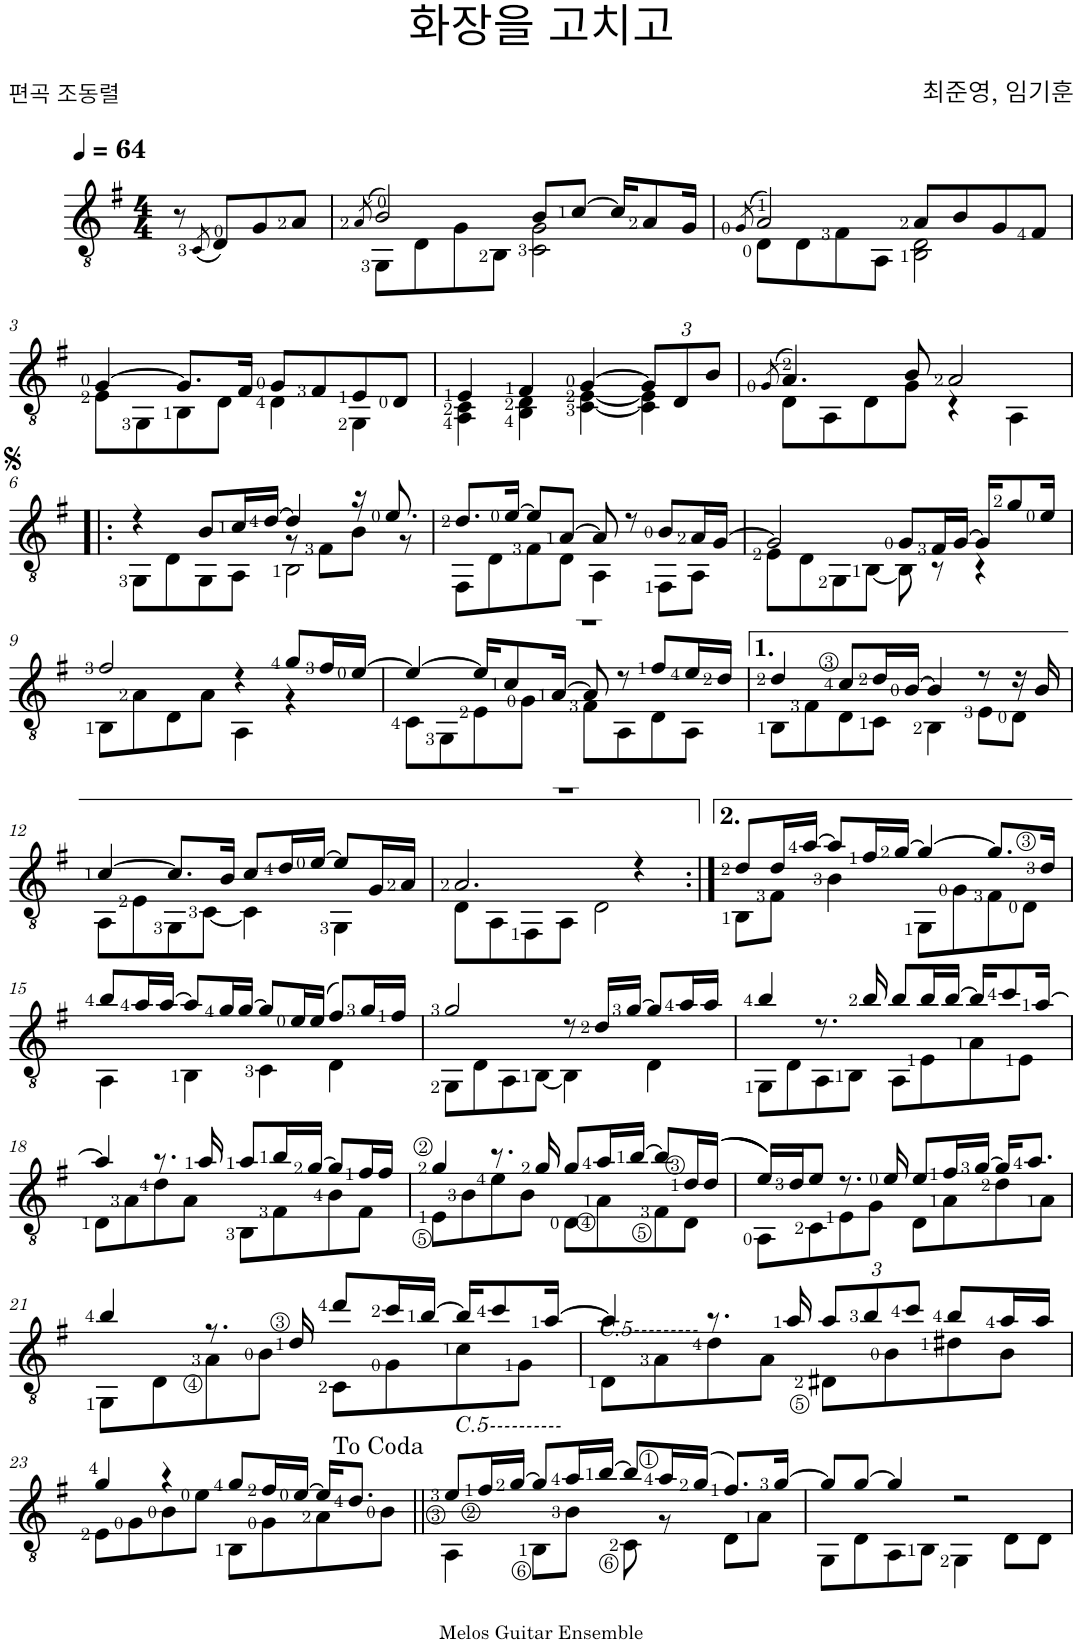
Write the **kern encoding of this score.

**kern
*part1
*staff1
*I"클래식 기타
*clefGv2
*k[f#]
*M4/4
*MM64
=
8r
(8qC/
8D/L)
8G/
8A/J
=1
(8qA/
*^
2B/)	8GG\L
.	8D\
.	8G\
.	8BB\J
8B/L	2C\ 2G\
[8c/J	.
16c/KL]	.
8A/	.
16G/Jk	.
=2	=2
(8qG/	.
2A/)	8D\L
.	8D\
.	8F#\
.	8AA\J
8A/L	2BB\ 2D\
8B/	.
8G/	.
8F#/J	.
!!LO:LB:g=z	!!
=3	=3
[4G/	8E\L
.	8GG\
8.G/L]	8BB\
.	8D\J
16F#/Jk	.
8G/L	4D\
8F#/	.
8E/	4GG\
8D/J	.
=4	=4
4E/	4AA\ 4C\
4F#/	4BB\ 4D\
[4G/	[4C\ [4E\
*Xbrackettup	*
12G/L]	4C\] 4E\]
12D/	.
12B/J	.
=5	=5
(8qG/	.
4.A/)	8D\L
.	8AA\
.	8D\
8B/	8G\J
2A/	4r
.	4AA\
!!LO:LB:g=z	!!
=6!|:	=6!|:
*	*^
4r	8GG\L	2ryy
.	8D\	.
8B/L	8GG\	.
16c/L	8AA\J	.
[16d/JJ	.	.
4d/]	8r	2BB\
.	8F#\L	.
16r	8B\J	.
8.e/	.	.
.	8r	.
=7	=7	=7
8.d/L	8FF#\L	1r
.	8D\	.
[16e/Jk	.	.
8e/L]	8F#\	.
[8A/J	8D\J	.
8A/]	4AA\	.
8r	.	.
8B/L	8FF#\L	.
16A/L	8AA\J	.
[16G/JJ	.	.
*	*v	*v
=8	=8
2G/]	8E\L
.	8D\
.	8GG\
.	[8BB\J
8G/L	8BB\]
16F#/L	8r
[16G/JJ	.
16G/KL]	4r
8g/	.
16e/Jk	.
!!LO:LB:g=z	!!
=9	=9
2f#/	8BB\L
.	8A\
.	8D\
.	8A\J
4r	4AA\
8g/L	4r
16f#/L	.
[16e/JJ	.
=10	=10
*	*^
4e/_	8C\L	1r
.	8GG\	.
16e/KL]	8E\	.
8c/	.	.
.	8G\J	.
[16A/Jk	.	.
8A/]	8F#\L	.
8r	8AA\	.
8f#/L	8D\	.
16e/L	8AA\J	.
16d/JJ	.	.
*	*v	*v
=11	=11
4d/	8BB\L
.	8F#\
8c/L	8D\
16d/L	8C\J
[16B/JJ	.
4B/]	4BB\
8r	8E\L
16r	8D\J
16B/	.
!!LO:LB:g=z	!!
=12	=12
[4c/	8AA\L
.	8E\
8.c/L]	8GG\
.	[8C\J
16B/Jk	.
8c/L	4C\]
16d/L	.
[16e/JJ	.
8e/L]	4GG\
16G/L	.
16A/JJ	.
=13	=13
2.A/	8D\L
.	8AA\
.	8FF#\
.	8AA\J
.	2D\
4r	.
=14:|!	=14:|!
8d/L	8BB\L
16d/L	8F#\J
[16a/JJ	.
8a/L]	4B\
16f#/L	.
[16g/JJ	.
4g/_	8GG\L
.	8G\
8.g/L]	8F#\
.	8D\J
16d/Jk	.
!!LO:LB:g=z	!!
=15	=15
8b/L	4AA\
16a/L	.
[16a/JJ	.
8a/L]	4BB\
16g/L	.
[16g/JJ	.
8g/L]	4C\
16e/L	.
(16e/JJ	.
8f#/L)	4D\
16g/L	.
16f#/JJ	.
=16	=16
2g/	8GG\L
.	8D\
.	8AA\
.	[8BB\J
8r	4BB\]
16d/LL	.
[16g/JJ	.
8g/L]	4D\
16a/L	.
16a/JJ	.
=17	=17
4b/	8GG\L
.	8D\
8.r	8AA\
.	8BB\J
16b/	.
8b/L	8AA\L
16b/L	8E\
[16b/JJ	.
16b/KL]	8A\
8cc/	.
.	8E\J
[16a/Jk	.
!!LO:LB:g=z	!!
=18	=18
4a/]	8D\L
.	8A\
8.r	8d\
.	8A\J
16a/	.
8a/L	8BB\L
16b/L	8F#\
[16g/JJ	.
8g/L]	8B\
16f#/L	8F#\J
16f#/JJ	.
=19	=19
4g/	8E\L
.	8B\
8.r	8e\
.	8B\J
16g/	.
8g/L	8D\L
16a/L	8A\
[16b/JJ	.
8b/L]	8F#\
16d/L	8D\J
((16d/JJ	.
=20	=20
16e/LL))	8AA\L
16d/J	.
8e/J	8C\
8.r	8E\
.	8G\J
16e/	.
8e/L	8D\L
16f#/L	8A\
[16g/JJ	.
16g/KL]	8d\
8.a/J	.
.	8A\J
!!LO:LB:g=z	!!
=21	=21
4b/	8GG\L
.	8D\
8.r	8A\
.	8B\J
16d/	.
8dd/L	8C\L
16cc/L	8G\
[16b/JJ	.
!LO:TX:b:i:t=C.5----------	!
16b/KL]	8c\
8cc/	.
.	8G\J
[16a/Jk	.
=22	=22
!LO:TX:b:i:t=C.5---------	!
4a/]	8D\L
.	8A\
8.r	8d\
.	8A\J
16a/	.
12a/L	8D#X\L
12b/	.
.	8B\
12cc/J	.
8b/L	8d#X\
16a/L	8B\J
16a/JJ	.
!!LO:LB:g=z	!!
=23	=23
4g/	8E\L
.	8G\
4r	8B\
.	8e\J
8g/L	8BB\L
16f#/L	8G\
[16e/JJ	.
16e/KL]	8A\
8.d/J	.
.	8B\J
=24||	=24||
8e/L	4AA\
16f#/L	.
[16g/JJ	.
8g/L]	8BB\L
16a/L	8B\J
[16b/JJ	.
8b/L]	8C\
16a/L	8r
(16g/JJ	.
8.f#/L)	8D\L
.	8A\J
[16g/Jk	.
=25	=25
8g/L]	8GG\L
[8g/J	8D\
4g/]	8AA\
.	8BB\J
2r	4GG\
.	8D\L
.	8D\J
*v	*v
=
*-
